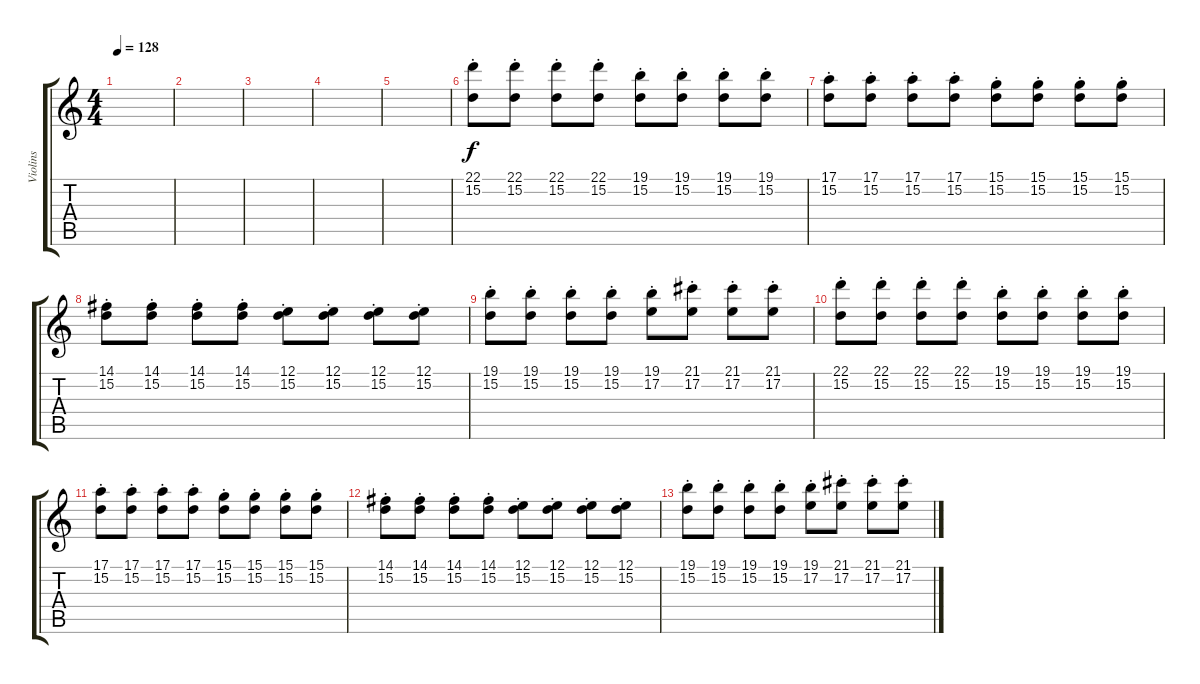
\track ("Violins" "Violins") {instrument stringensemble1}
\staff {score tabs}
\tuning (E4 B3 G3 D3 A2 E2) {hide}
\ts (4 4)
\tempo 128
\clef g2
\ks c
|
|
|
|
|
(22.1{st} 15.2).8 (22.1{st} 15.2).8 (22.1{st} 15.2).8 (22.1{st} 15.2).8 (19.1{st} 15.2).8 (19.1{st} 15.2).8 (19.1{st} 15.2).8 (19.1{st} 15.2).8 |
(17.1{st} 15.2).8 (17.1{st} 15.2).8 (17.1{st} 15.2).8 (17.1{st} 15.2).8 (15.1{st} 15.2).8 (15.1{st} 15.2).8 (15.1{st} 15.2).8 (15.1{st} 15.2).8 |
(14.1{st} 15.2{st}).8 (14.1{st} 15.2{st}).8 (14.1{st} 15.2{st}).8 (14.1{st} 15.2{st}).8 (12.1{st} 15.2{st}).8 (12.1{st} 15.2{st}).8 (12.1{st} 15.2{st}).8 (12.1{st} 15.2{st}).8 |
(19.1{st} 15.2{st}).8 (19.1{st} 15.2{st}).8 (19.1{st} 15.2{st}).8 (19.1{st} 15.2{st}).8 (19.1{st} 17.2{st}).8 (21.1{st} 17.2{st}).8 (21.1{st} 17.2{st}).8 (21.1{st} 17.2{st}).8 |
(22.1{st} 15.2).8 (22.1{st} 15.2).8 (22.1{st} 15.2).8 (22.1{st} 15.2).8 (19.1{st} 15.2).8 (19.1{st} 15.2).8 (19.1{st} 15.2).8 (19.1{st} 15.2).8 |
(17.1{st} 15.2).8 (17.1{st} 15.2).8 (17.1{st} 15.2).8 (17.1{st} 15.2).8 (15.1{st} 15.2).8 (15.1{st} 15.2).8 (15.1{st} 15.2).8 (15.1{st} 15.2).8 |
(14.1{st} 15.2{st}).8 (14.1{st} 15.2{st}).8 (14.1{st} 15.2{st}).8 (14.1{st} 15.2{st}).8 (12.1{st} 15.2{st}).8 (12.1{st} 15.2{st}).8 (12.1{st} 15.2{st}).8 (12.1{st} 15.2{st}).8 |
(19.1{st} 15.2{st}).8 (19.1{st} 15.2{st}).8 (19.1{st} 15.2{st}).8 (19.1{st} 15.2{st}).8 (19.1{st} 17.2{st}).8 (21.1{st} 17.2{st}).8 (21.1{st} 17.2{st}).8 (21.1{st} 17.2{st}).8
